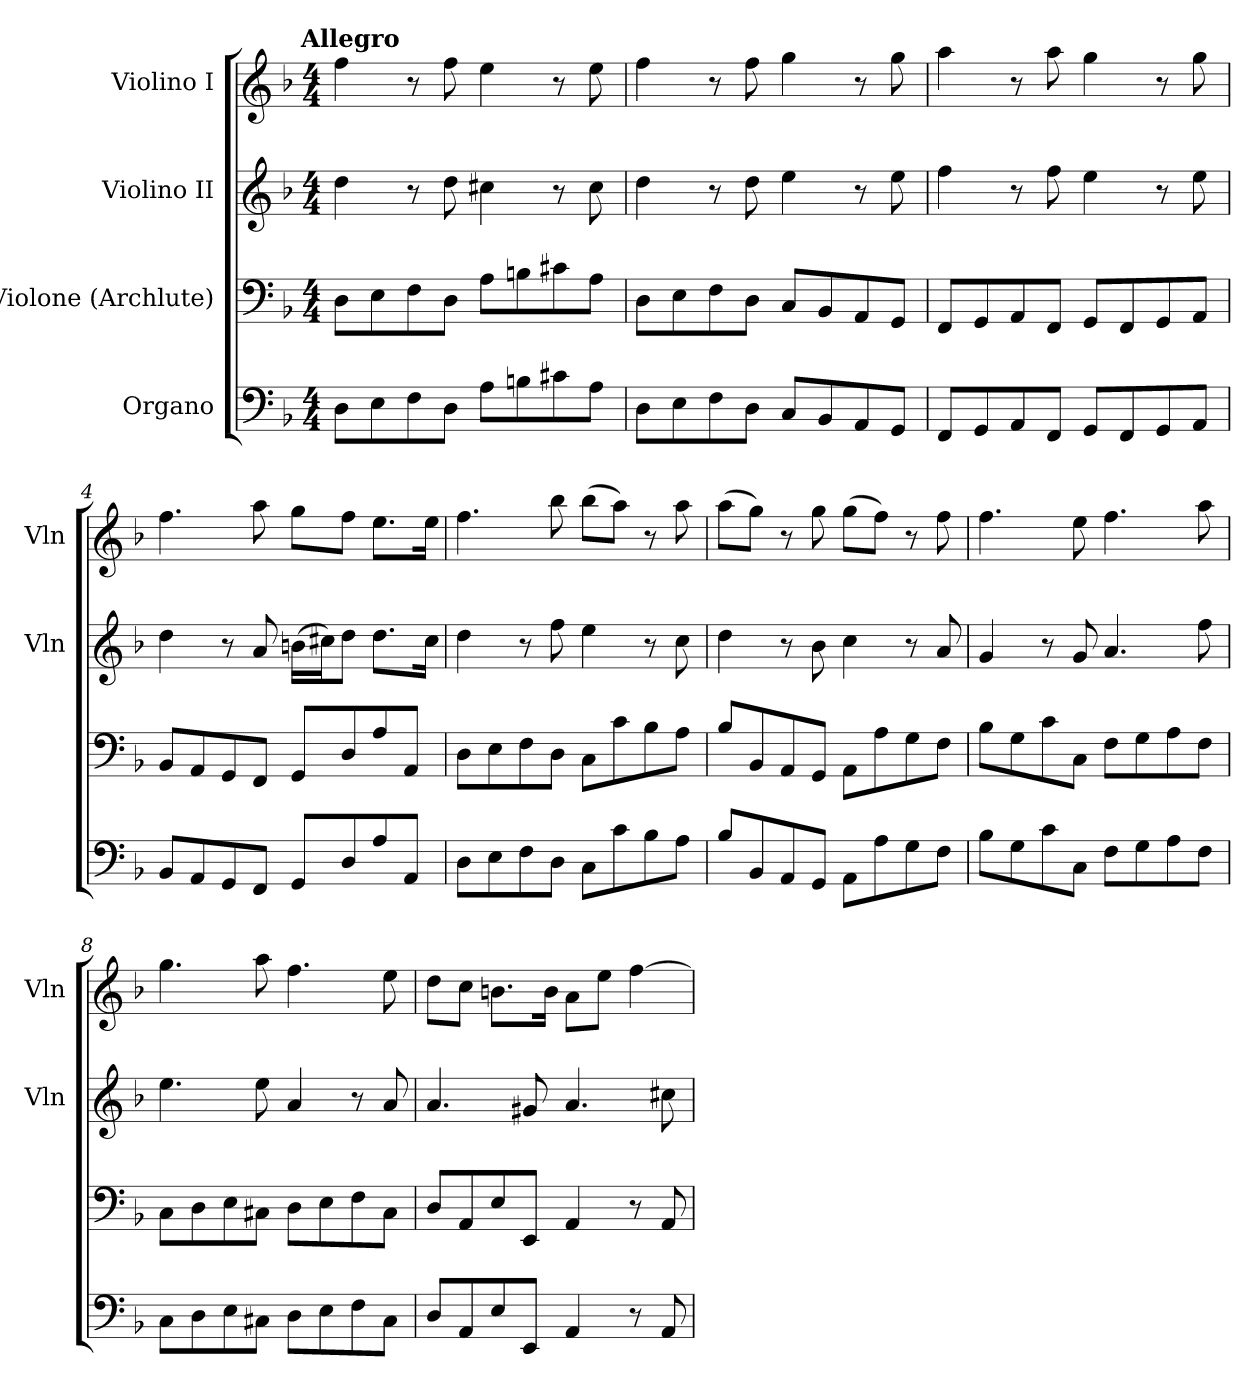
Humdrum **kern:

**kern	**kern	**kern	**kern
*part4	*part3	*part2	*part1
*staff4	*staff3	*staff2	*staff1
*I"Organo	*I"Violone (Archlute)	*I"Violino II	*I"Violino I
*	*	*I'Vln	*I'Vln
*clefF4	*clefF4	*clefG2	*clefG2
*k[b-]	*k[b-]	*k[b-]	*k[b-]
*d:	*d:	*d:	*d:
!!LO:TX:omd:t=Allegro
*M4/4	*M4/4	*M4/4	*M4/4
*MM66	*MM66	*MM66	*MM66
=1	=1	=1	=1
8D\L	8D\L	4dd\	4ff\
8E\	8E\	.	.
8F\	8F\	8r	8r
8D\J	8D\J	8dd\	8ff\
8A\L	8A\L	4cc#X\	4ee\
8Bn\	8Bn\	.	.
8c#X\	8c#X\	8r	8r
8A\J	8A\J	8cc#\	8ee\
=2	=2	=2	=2
8D\L	8D\L	4dd\	4ff\
8E\	8E\	.	.
8F\	8F\	8r	8r
8D\J	8D\J	8dd\	8ff\
8C/L	8C/L	4ee\	4gg\
8BB-/	8BB-/	.	.
8AA/	8AA/	8r	8r
8GG/J	8GG/J	8ee\	8gg\
=3	=3	=3	=3
8FF/L	8FF/L	4ff\	4aa\
8GG/	8GG/	.	.
8AA/	8AA/	8r	8r
8FF/J	8FF/J	8ff\	8aa\
8GG/L	8GG/L	4ee\	4gg\
8FF/	8FF/	.	.
8GG/	8GG/	8r	8r
8AA/J	8AA/J	8ee\	8gg\
=4	=4	=4	=4
8BB-/L	8BB-/L	4dd\	4.ff\
8AA/	8AA/	.	.
8GG/	8GG/	8r	.
8FF/J	8FF/J	8a/	8aa\
8GG/L	8GG/L	(16bn\LL	8gg\L
.	.	16cc#X\J)	.
8D/	8D/	8dd\J	8ff\J
8A/	8A/	8.dd\L	8.ee\L
8AA/J	8AA/J	.	.
.	.	16cc#\Jk	16ee\Jk
=5	=5	=5	=5
8D\L	8D\L	4dd\	4.ff\
8E\	8E\	.	.
8F\	8F\	8r	.
8D\J	8D\J	8ff\	8bb-\
8C\L	8C\L	4ee\	(8bb-\L
8c\	8c\	.	8aa\J)
8B-\	8B-\	8r	8r
8A\J	8A\J	8cc\	8aa\
=6	=6	=6	=6
8B-/L	8B-/L	4dd\	(8aa\L
8BB-/	8BB-/	.	8gg\J)
8AA/	8AA/	8r	8r
8GG/J	8GG/J	8b-\	8gg\
8AA\L	8AA\L	4cc\	(8gg\L
8A\	8A\	.	8ff\J)
8G\	8G\	8r	8r
8F\J	8F\J	8a/	8ff\
=7	=7	=7	=7
8B-\L	8B-\L	4g/	4.ff\
8G\	8G\	.	.
8c\	8c\	8r	.
8C\J	8C\J	8g/	8ee\
8F\L	8F\L	4.a/	4.ff\
8G\	8G\	.	.
8A\	8A\	.	.
8F\J	8F\J	8ff\	8aa\
=8	=8	=8	=8
8C\L	8C\L	4.ee\	4.gg\
8D\	8D\	.	.
8E\	8E\	.	.
8C#X\J	8C#X\J	8ee\	8aa\
8D\L	8D\L	4a/	4.ff\
8E\	8E\	.	.
8F\	8F\	8r	.
8C#\J	8C#\J	8a/	8ee\
=9	=9	=9	=9
8D/L	8D/L	4.a/	8dd\L
8AA/	8AA/	.	8cc\J
8E/	8E/	.	8.bn\L
8EE/J	8EE/J	8g#X/	.
.	.	.	16b\Jk
4AA/	4AA/	4.a/	8a\L
.	.	.	8ee\J
8r	8r	.	[4ff\
8AA/	8AA/	8cc#X\	.
=	=	=	=
*-	*-	*-	*-
